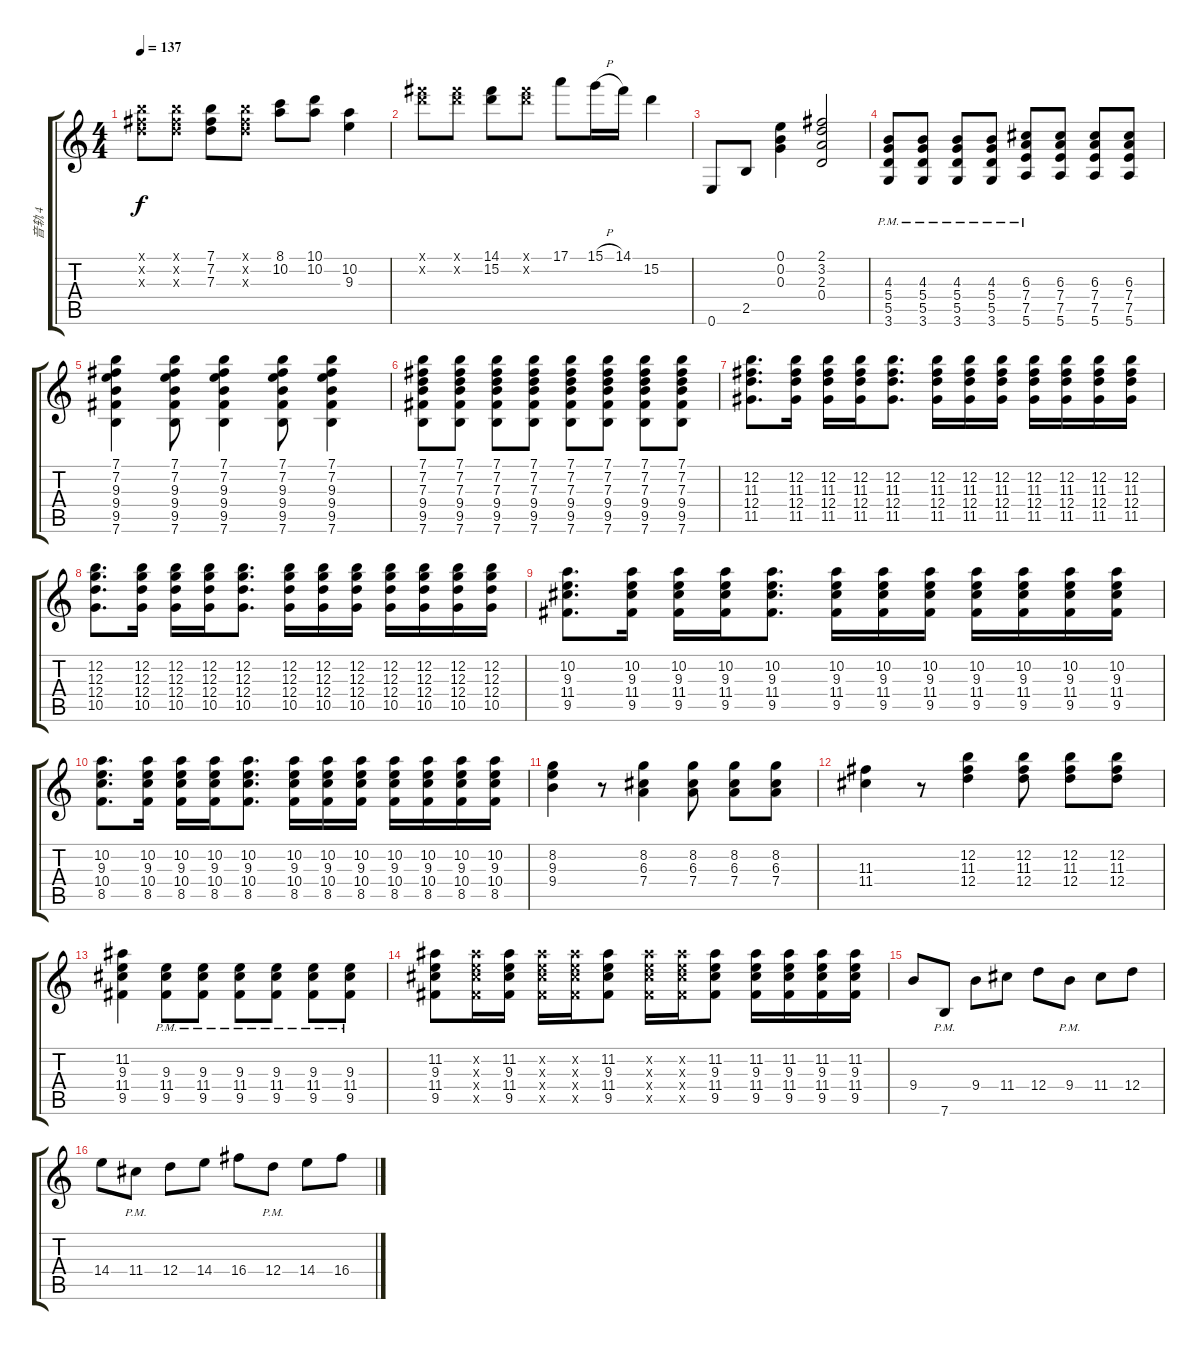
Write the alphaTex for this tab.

\track ("音轨 4" "音轨 4") {instrument overdrivenguitar}
\staff {score tabs}
\tuning (E4 B3 G3 D3 A2 E2) {hide}
\ts (4 4)
\tempo 137
\clef g2
\ks c
(7.1{x} 7.2{x} 7.3{x}).8{dy f} (7.1{x} 7.2{x} 7.3{x}).8 (7.1 7.2 7.3).8 (7.1{x} 7.2{x} 7.3{x}).8 (8.1 10.2).8 (10.1 10.2).8 (10.2 9.3).4 |
(14.1{x} 15.2{x}).8 (14.1{x} 15.2{x}).8 (14.1 15.2).8 (14.1{x} 15.2{x}).8 17.1.8 15.1{h}.16 14.1.16 15.2.4 |
0.6.8 2.5.8 (0.1 0.2 0.3).4 (2.1 3.2 2.3 0.4).2 |
(4.3{pm} 5.4{pm} 5.5{pm} 3.6{pm}).8 (4.3{pm} 5.4{pm} 5.5{pm} 3.6{pm}).8 (4.3{pm} 5.4{pm} 5.5{pm} 3.6{pm}).8 (4.3{pm} 5.4{pm} 5.5{pm} 3.6{pm}).8 (6.3{pm} 7.4{pm} 7.5{pm} 5.6{pm}).8 (6.3 7.4 7.5 5.6).8 (6.3 7.4 7.5 5.6).8 (6.3 7.4 7.5 5.6).8 |
(7.1 7.2 9.3 9.4 9.5 7.6).4 (7.1 7.2 9.3 9.4 9.5 7.6).8 (7.1 7.2 9.3 9.4 9.5 7.6).4 (7.1 7.2 9.3 9.4 9.5 7.6).8 (7.1 7.2 9.3 9.4 9.5 7.6).4 |
(7.1 7.2 7.3 9.4 9.5 7.6).8 (7.1 7.2 7.3 9.4 9.5 7.6).8 (7.1 7.2 7.3 9.4 9.5 7.6).8 (7.1 7.2 7.3 9.4 9.5 7.6).8 (7.1 7.2 7.3 9.4 9.5 7.6).8 (7.1 7.2 7.3 9.4 9.5 7.6).8 (7.1 7.2 7.3 9.4 9.5 7.6).8 (7.1 7.2 7.3 9.4 9.5 7.6).8 |
(12.2 11.3 12.4 11.5).8{d} (12.2 11.3 12.4 11.5).16 (12.2 11.3 12.4 11.5).16 (12.2 11.3 12.4 11.5).16 (12.2 11.3 12.4 11.5).8{d} (12.2 11.3 12.4 11.5).16 (12.2 11.3 12.4 11.5).16 (12.2 11.3 12.4 11.5).16 (12.2 11.3 12.4 11.5).16 (12.2 11.3 12.4 11.5).16 (12.2 11.3 12.4 11.5).16 (12.2 11.3 12.4 11.5).16 |
(12.2 12.3 12.4 10.5).8{d} (12.2 12.3 12.4 10.5).16 (12.2 12.3 12.4 10.5).16 (12.2 12.3 12.4 10.5).16 (12.2 12.3 12.4 10.5).8{d} (12.2 12.3 12.4 10.5).16 (12.2 12.3 12.4 10.5).16 (12.2 12.3 12.4 10.5).16 (12.2 12.3 12.4 10.5).16 (12.2 12.3 12.4 10.5).16 (12.2 12.3 12.4 10.5).16 (12.2 12.3 12.4 10.5).16 |
(10.2 9.3 11.4 9.5).8{d} (10.2 9.3 11.4 9.5).16 (10.2 9.3 11.4 9.5).16 (10.2 9.3 11.4 9.5).16 (10.2 9.3 11.4 9.5).8{d} (10.2 9.3 11.4 9.5).16 (10.2 9.3 11.4 9.5).16 (10.2 9.3 11.4 9.5).16 (10.2 9.3 11.4 9.5).16 (10.2 9.3 11.4 9.5).16 (10.2 9.3 11.4 9.5).16 (10.2 9.3 11.4 9.5).16 |
(10.2 9.3 10.4 8.5).8{d} (10.2 9.3 10.4 8.5).16 (10.2 9.3 10.4 8.5).16 (10.2 9.3 10.4 8.5).16 (10.2 9.3 10.4 8.5).8{d} (10.2 9.3 10.4 8.5).16 (10.2 9.3 10.4 8.5).16 (10.2 9.3 10.4 8.5).16 (10.2 9.3 10.4 8.5).16 (10.2 9.3 10.4 8.5).16 (10.2 9.3 10.4 8.5).16 (10.2 9.3 10.4 8.5).16 |
(8.2 9.3 9.4).4 r.8 (8.2 6.3 7.4).4 (8.2 6.3 7.4).8 (8.2 6.3 7.4).8 (8.2 6.3 7.4).8 |
(11.3 11.4).4 r.8 (12.2 11.3 12.4).4 (12.2 11.3 12.4).8 (12.2 11.3 12.4).8 (12.2 11.3 12.4).8 |
(11.2 9.3 11.4 9.5).4 (9.3{pm} 11.4{pm} 9.5{pm}).8 (9.3{pm} 11.4{pm} 9.5{pm}).8 (9.3{pm} 11.4{pm} 9.5{pm}).8 (9.3{pm} 11.4{pm} 9.5{pm}).8 (9.3{pm} 11.4{pm} 9.5{pm}).8 (9.3{pm} 11.4{pm} 9.5{pm}).8 |
(11.2 9.3 11.4 9.5).8 (11.2{x} 9.3{x} 11.4{x} 9.5{x}).16 (11.2 9.3 11.4 9.5).16 (11.2{x} 9.3{x} 11.4{x} 9.5{x}).16 (11.2{x} 9.3{x} 11.4{x} 9.5{x}).16 (11.2 9.3 11.4 9.5).8 (11.2{x} 9.3{x} 11.4{x} 9.5{x}).16 (11.2{x} 9.3{x} 11.4{x} 9.5{x}).16 (11.2 9.3 11.4 9.5).8 (11.2 9.3 11.4 9.5).16 (11.2 9.3 11.4 9.5).16 (11.2 9.3 11.4 9.5).16 (11.2 9.3 11.4 9.5).16 |
9.4.8 7.6{pm}.8 9.4.8 11.4.8 12.4.8 9.4{pm}.8 11.4.8 12.4.8 |
14.4.8 11.4{pm}.8 12.4.8 14.4.8 16.4.8 12.4{pm}.8 14.4.8 16.4.8
